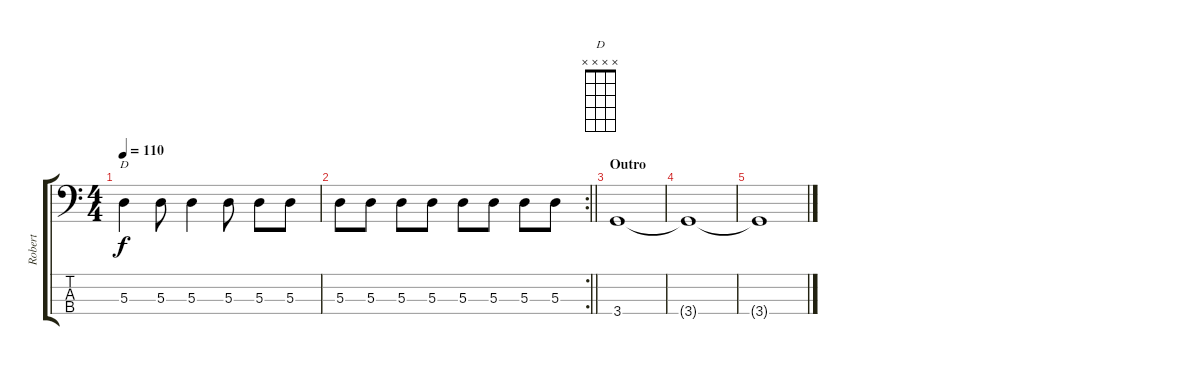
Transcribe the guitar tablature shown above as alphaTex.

\track ("Robert" "Robert") {instrument electricbassfinger}
\staff {score tabs}
\tuning (G2 D2 A1 E1) {hide}
\chord ("D" x x x x)
\ts (4 4)
\tempo 110
\clef f4
\ks c
5.3.4{ch "D" dy f} 5.3.8 5.3.4 5.3.8 5.3.8 5.3.8 |
\rc 2
\barLineRight lightlight
5.3.8 5.3.8 5.3.8 5.3.8 5.3.8 5.3.8 5.3.8 5.3.8 |
\section ("" "Outro")
3.4.1 |
3.4{t}.1 |
3.4{t}.1
